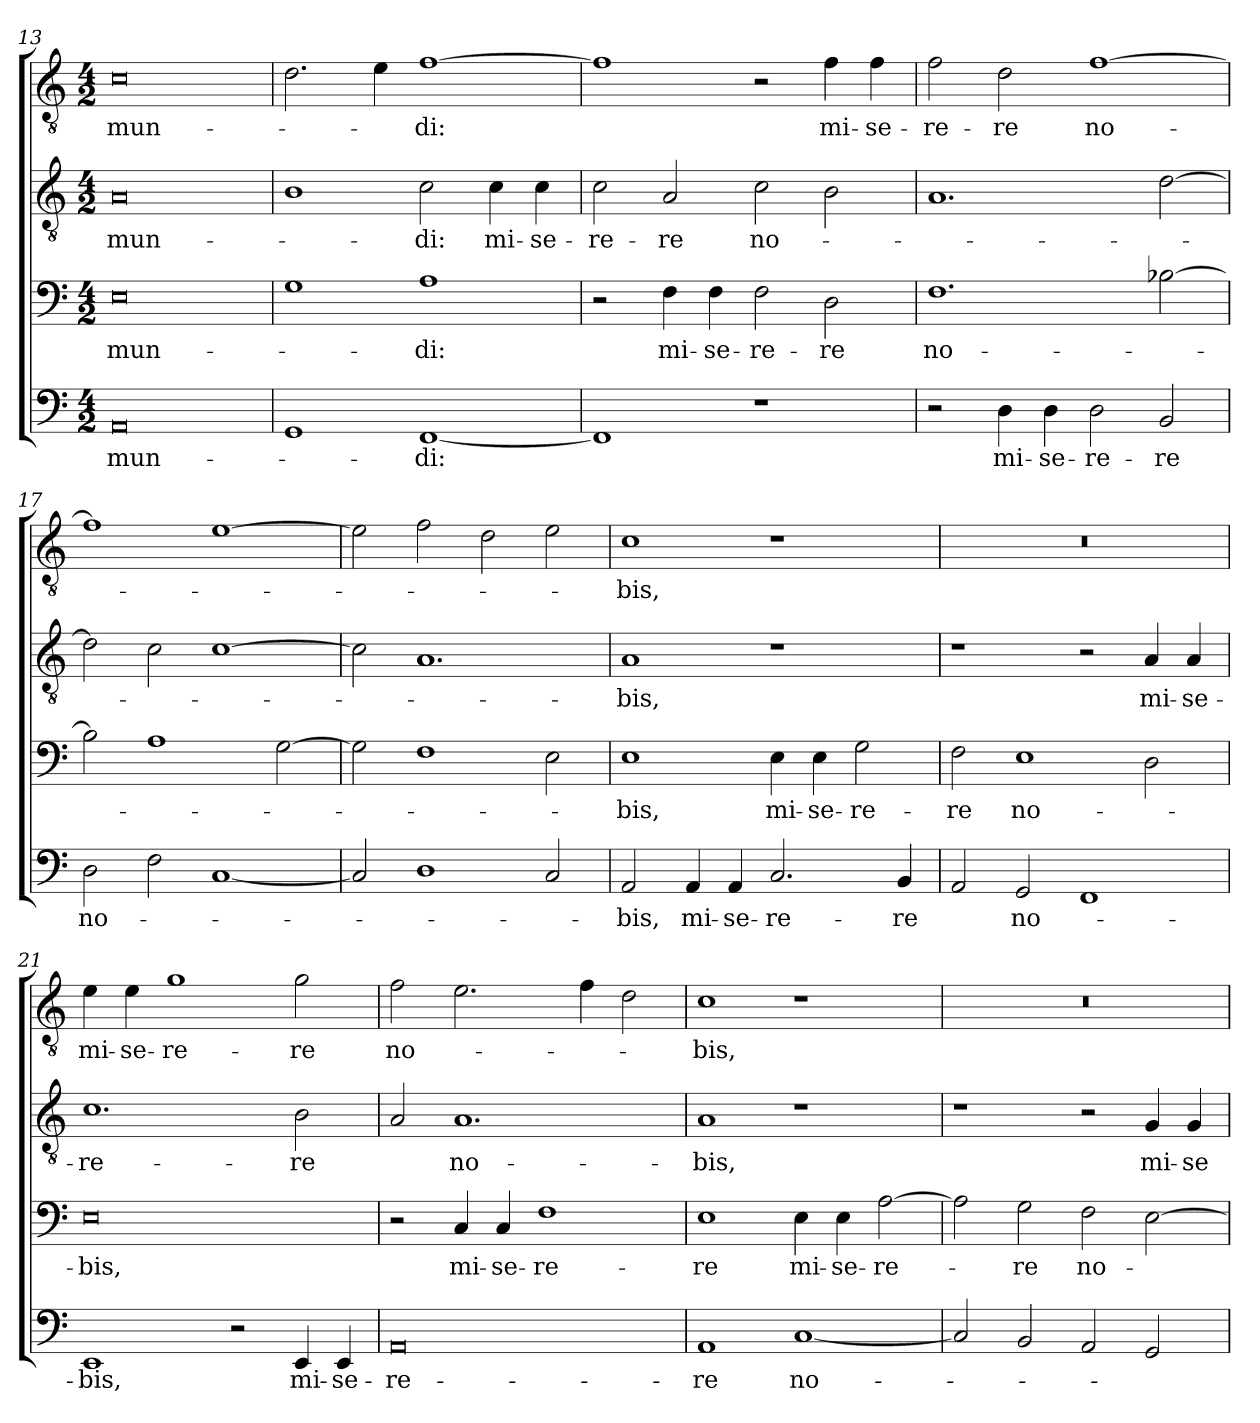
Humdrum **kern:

**kern	**text	**kern	**text	**kern	**text	**kern	**text
*part4	*part4	*part3	*part3	*part2	*part2	*part1	*part1
*staff4	*staff4	*staff3	*staff3	*staff2	*staff2	*staff1	*staff1
*clefF4	*	*clefF4	*	*clefGv2	*	*clefGv2	*
*k[]	*	*k[]	*	*k[]	*	*k[]	*
*C:	*	*C:	*	*C:	*	*C:	*
*M4/2	*	*M4/2	*	*M4/2	*	*M4/2	*
=13	=13	=13	=13	=13	=13	=13	=13
!	!LO:LY:b	!	!LO:LY:b	!	!LO:LY:b	!	!LO:LY:b
0AA	mun-	0E	mun-	0A	mun-	0c	mun-
=14	=14	=14	=14	=14	=14	=14	=14
1GG	.	1G	.	1B	.	2.d\	.
.	.	.	.	.	.	4e\	.
!	!LO:LY:b	!	!LO:LY:b	!	!LO:LY:b	!	!LO:LY:b
[1FF	-di:	1A	-di:	2c\	-di:	[1f	-di:
!	!	!	!	!	!LO:LY:b	!	!
.	.	.	.	4c\	mi-	.	.
!	!	!	!	!	!LO:LY:b	!	!
.	.	.	.	4c\	-se-	.	.
!!LO:LB:g=z
=15	=15	=15	=15	=15	=15	=15	=15
!	!	!	!	!	!LO:LY:b	!	!
1FF]	.	2r	.	2c\	-re-	1f]	.
!	!	!	!LO:LY:b	!	!LO:LY:b	!	!
.	.	4F\	mi-	2A/	-re	.	.
!	!	!	!LO:LY:b	!	!	!	!
.	.	4F\	-se-	.	.	.	.
!	!	!	!LO:LY:b	!	!LO:LY:b	!	!
1r	.	2F\	-re-	2c\	no-	2r	.
!	!	!	!LO:LY:b	!	!	!	!LO:LY:b
.	.	2D\	-re	2B\	.	4f\	mi-
!	!	!	!	!	!	!	!LO:LY:b
.	.	.	.	.	.	4f\	-se-
=16	=16	=16	=16	=16	=16	=16	=16
!	!	!	!LO:LY:b	!	!	!	!LO:LY:b
2r	.	1.F	no-	1.A	.	2f\	-re-
!	!LO:LY:b	!	!	!	!	!	!LO:LY:b
4D\	mi-	.	.	.	.	2d\	-re
!	!LO:LY:b	!	!	!	!	!	!
4D\	-se-	.	.	.	.	.	.
!	!LO:LY:b	!	!	!	!	!	!LO:LY:b
2D\	-re-	.	.	.	.	[1f	no-
!	!LO:LY:b	!	!	!	!	!	!
2BB/	-re	[2B-X\	.	[2d\	.	.	.
=17	=17	=17	=17	=17	=17	=17	=17
!	!LO:LY:b	!	!	!	!	!	!
2D\	no-	2B-\]	.	2d\]	.	1f]	.
2F\	.	1A	.	2c\	.	.	.
[1C	.	.	.	[1c	.	[1e	.
.	.	[2G\	.	.	.	.	.
=18	=18	=18	=18	=18	=18	=18	=18
2C/]	.	2G\]	.	2c\]	.	2e\]	.
1D	.	1F	.	1.A	.	2f\	.
.	.	.	.	.	.	2d\	.
2C/	.	2E\	.	.	.	2e\	.
=19	=19	=19	=19	=19	=19	=19	=19
!	!LO:LY:b	!	!LO:LY:b	!	!LO:LY:b	!	!LO:LY:b
2AA/	-bis,	1E	-bis,	1A	-bis,	1c	-bis,
!	!LO:LY:b	!	!	!	!	!	!
4AA/	mi-	.	.	.	.	.	.
!	!LO:LY:b	!	!	!	!	!	!
4AA/	-se-	.	.	.	.	.	.
!	!LO:LY:b	!	!LO:LY:b	!	!	!	!
2.C/	-re-	4E\	mi-	1r	.	1r	.
!	!	!	!LO:LY:b	!	!	!	!
.	.	4E\	-se-	.	.	.	.
!	!	!	!LO:LY:b	!	!	!	!
.	.	2G\	-re-	.	.	.	.
!	!LO:LY:b	!	!	!	!	!	!
4BB/	-re	.	.	.	.	.	.
=20	=20	=20	=20	=20	=20	=20	=20
!	!	!	!LO:LY:b	!	!	!	!
2AA/	.	2F\	-re	1r	.	0r	.
!	!LO:LY:b	!	!LO:LY:b	!	!	!	!
2GG/	no-	1E	no-	.	.	.	.
1FF	.	.	.	2r	.	.	.
!	!	!	!	!	!LO:LY:b	!	!
.	.	2D\	.	4A/	mi-	.	.
!	!	!	!	!	!LO:LY:b	!	!
.	.	.	.	4A/	-se-	.	.
!!LO:LB:g=z
=21	=21	=21	=21	=21	=21	=21	=21
!	!LO:LY:b	!	!LO:LY:b	!	!LO:LY:b	!	!LO:LY:b
1EE	-bis,	0E	-bis,	1.c	-re-	4e\	mi-
!	!	!	!	!	!	!	!LO:LY:b
.	.	.	.	.	.	4e\	-se-
!	!	!	!	!	!	!	!LO:LY:b
.	.	.	.	.	.	1g	-re-
2r	.	.	.	.	.	.	.
!	!LO:LY:b	!	!	!	!LO:LY:b	!	!LO:LY:b
4EE/	mi-	.	.	2B\	-re	2g\	-re
!	!LO:LY:b	!	!	!	!	!	!
4EE/	-se-	.	.	.	.	.	.
=22	=22	=22	=22	=22	=22	=22	=22
!	!LO:LY:b	!	!	!	!	!	!LO:LY:b
0AA	-re-	2r	.	2A/	.	2f\	no-
!	!	!	!LO:LY:b	!	!LO:LY:b	!	!
.	.	4C/	mi-	1.A	no-	2.e\	.
!	!	!	!LO:LY:b	!	!	!	!
.	.	4C/	-se-	.	.	.	.
!	!	!	!LO:LY:b	!	!	!	!
.	.	1F	-re-	.	.	.	.
.	.	.	.	.	.	4f\	.
.	.	.	.	.	.	2d\	.
=23	=23	=23	=23	=23	=23	=23	=23
!	!LO:LY:b	!	!LO:LY:b	!	!LO:LY:b	!	!LO:LY:b
1AA	-re	1E	-re	1A	-bis,	1c	-bis,
!	!LO:LY:b	!	!LO:LY:b	!	!	!	!
[1C	no-	4E\	mi-	1r	.	1r	.
!	!	!	!LO:LY:b	!	!	!	!
.	.	4E\	-se-	.	.	.	.
!	!	!	!LO:LY:b	!	!	!	!
.	.	[2A\	-re-	.	.	.	.
=24	=24	=24	=24	=24	=24	=24	=24
2C/]	.	2A\]	.	1r	.	0r	.
!	!	!	!LO:LY:b	!	!	!	!
2BB/	.	2G\	-re	.	.	.	.
!	!	!	!LO:LY:b	!	!	!	!
2AA/	.	2F\	no-	2r	.	.	.
!	!	!	!	!	!LO:LY:b	!	!
2GG/	.	[2E\	.	4G/	mi-	.	.
!	!	!	!	!	!LO:LY:b	!	!
.	.	.	.	4G/	-se-	.	.
=	=	=	=	=	=	=	=
*-	*-	*-	*-	*-	*-	*-	*-
